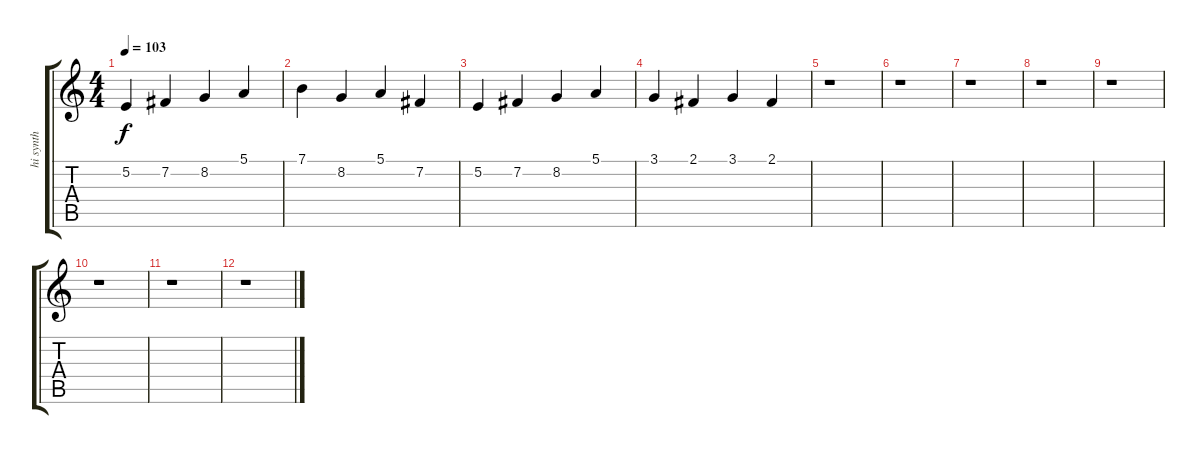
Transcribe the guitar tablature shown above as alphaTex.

\track ("hi synth" "hi synth") {instrument synthvoice}
\staff {score tabs}
\tuning (E4 B3 G3 D3 A2 E2) {hide}
\ts (4 4)
\tempo 103
\clef g2
\ks c
5.2.4{dy f} 7.2.4 8.2.4 5.1.4 |
7.1.4 8.2.4 5.1.4 7.2.4 |
5.2.4 7.2.4 8.2.4 5.1.4 |
3.1.4 2.1.4 3.1.4 2.1.4 |
r.1 |
r.1 |
r.1 |
r.1 |
r.1 |
r.1 |
r.1 |
r.1
